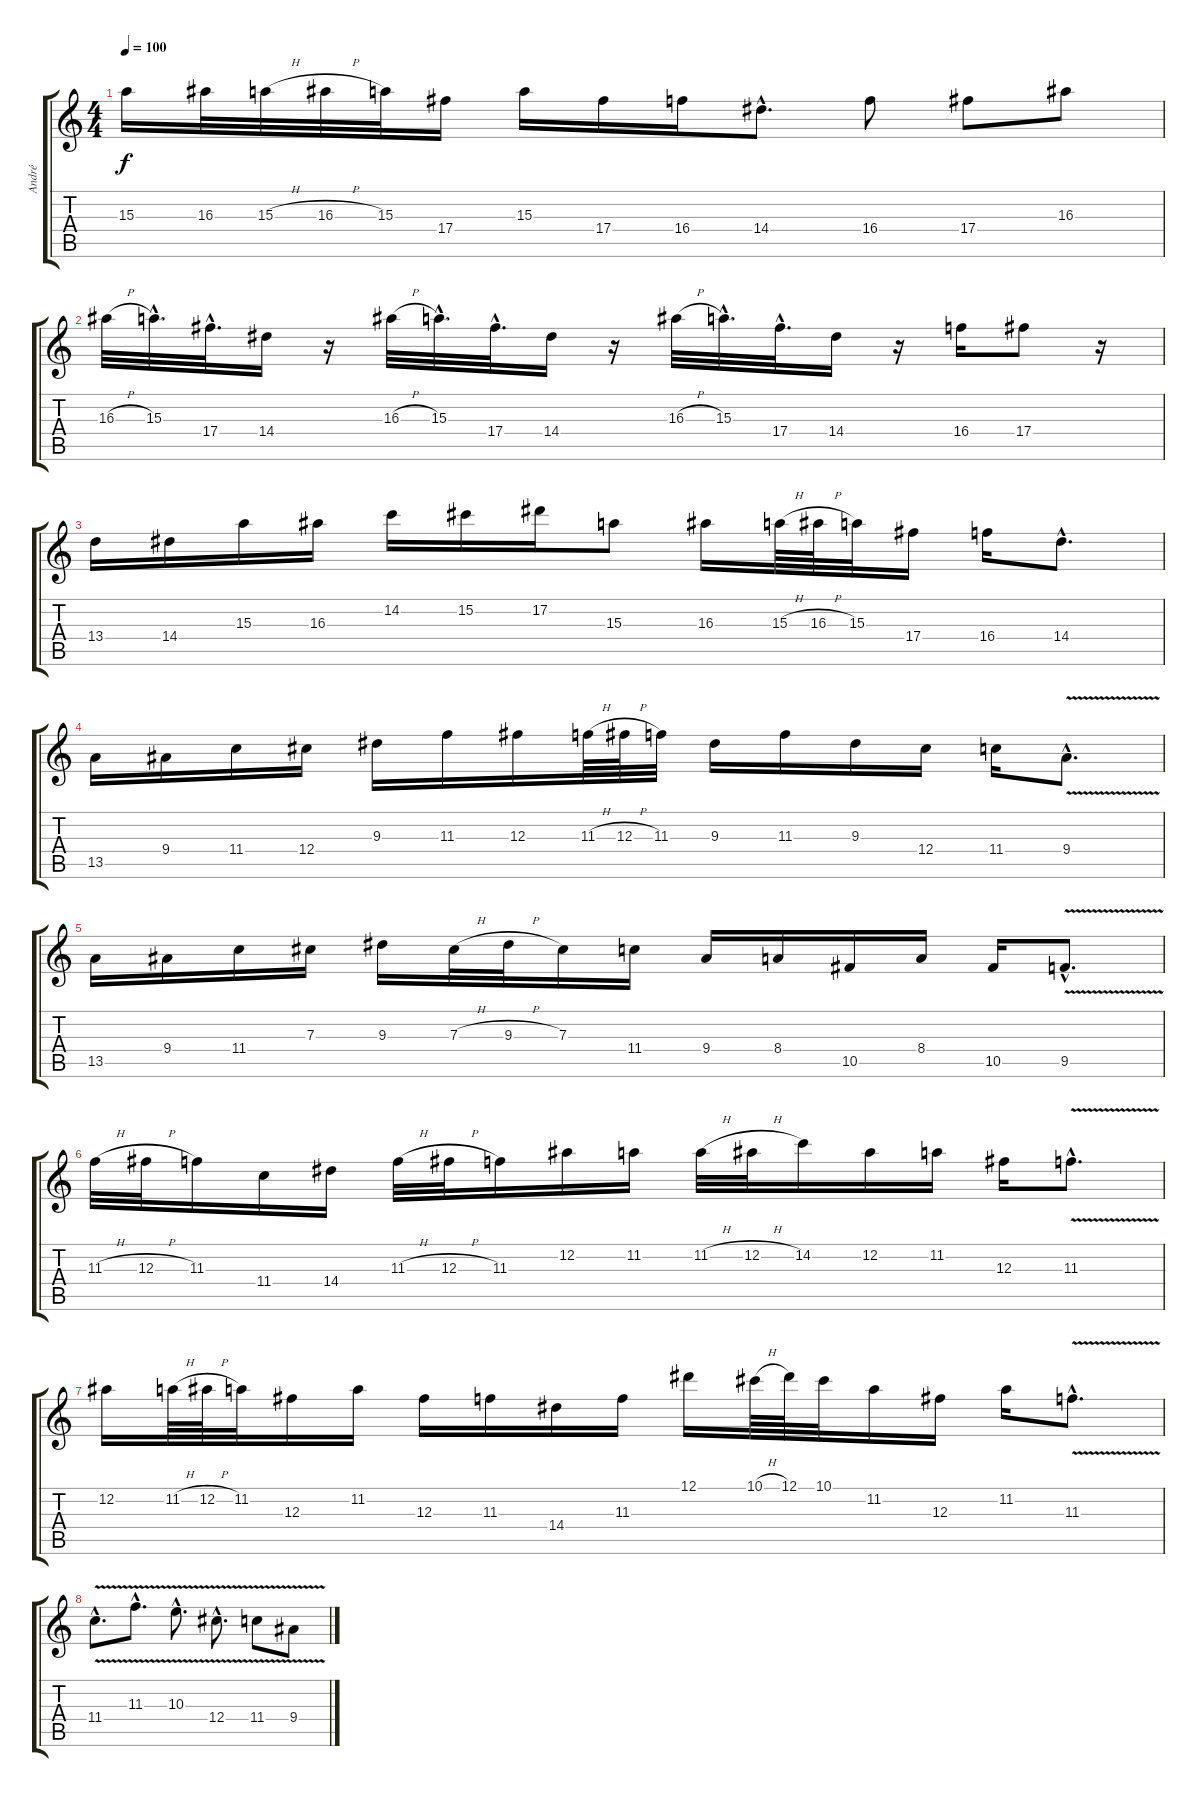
\track ("André" "André") {instrument distortionguitar}
\staff {score tabs}
\tuning (Eb4 Bb3 Gb3 Db3 Ab2 Eb2) {hide}
\ts (4 4)
\tempo 100
\clef g2
\ks c
15.3{t}.16{dy f} 16.3.32 15.3{h}.32 16.3{h}.32 15.3.32 17.4.16 15.3.16 17.4.16 16.4.16 14.4{hac}.8{d} 16.4.8 17.4.8 16.3.8 |
16.3{h}.32 15.3{hac}.32{d} 17.4{hac}.32{d} 14.4.16 r.16 16.3{h}.32 15.3{hac}.32{d} 17.4{hac}.32{d} 14.4.16 r.16 16.3{h}.32 15.3{hac}.32{d} 17.4{hac}.32{d} 14.4.16 r.16 16.4.16 17.4.8 r.16 |
13.4.16 14.4.16 15.3.16 16.3.16 14.2.16 15.2.16 17.2.16 15.3.8 16.3.16 15.3{h}.64 16.3{h}.64 15.3.32 17.4.16 16.4.16 14.4{hac}.8{d} |
13.5.16 9.4.16 11.4.16 12.4.16 9.3.16 11.3.16 12.3.16 11.3{h}.64 12.3{h}.64 11.3.32 9.3.16 11.3.16 9.3.16 12.4.16 11.4.16 9.4{v hac}.8{d} |
13.5.16 9.4.16 11.4.16 7.3.16 9.3.16 7.3{h}.32 9.3{h}.32 7.3.16 11.4.16 9.4.16 8.4.16 10.5.16 8.4.16 10.5.16 9.5{v hac}.8{d} |
11.3{h}.32 12.3{h}.32 11.3.16 11.4.16 14.4.16 11.3{h}.32 12.3{h}.32 11.3.16 12.2.16 11.2.16 11.2{h}.32 12.2{h}.32 14.2.16 12.2.16 11.2.16 12.3.16 11.3{v hac}.8{d} |
12.2.16 11.2{h}.64 12.2{h}.64 11.2.32 12.3.16 11.2.16 12.3.16 11.3.16 14.4.16 11.3.16 12.1.16 10.1{h}.64 12.1.64 10.1.32 11.2.16 12.3.16 11.2.16 11.3{v hac}.8{d} |
11.4{v hac}.8{d} 11.3{v hac}.8{d} 10.3{v hac}.8{d} 12.4{v hac}.8{d} 11.4{v}.8 9.4{v}.8
